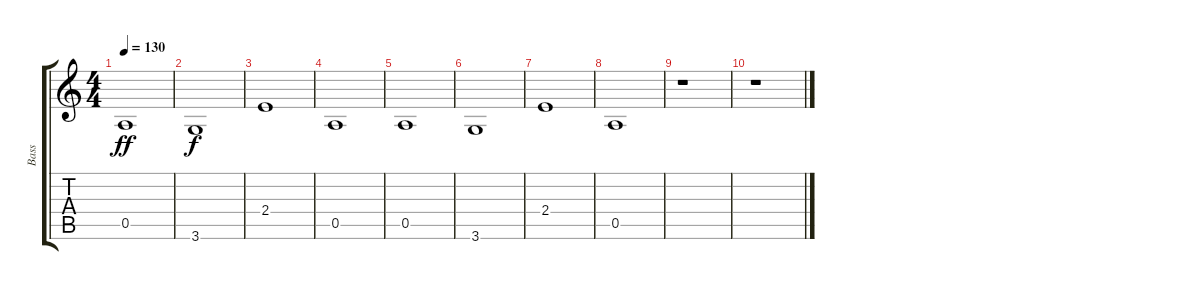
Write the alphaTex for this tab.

\track ("Bass" "Bass") {instrument electricbassfinger}
\staff {score tabs}
\tuning (E4 B3 G3 D3 A2 E2) {hide}
\ts (4 4)
\tempo 130
\clef g2
\ks c
0.5.1{dy ff volume 16} |
3.6.1{dy f} |
2.4.1 |
0.5.1 |
0.5.1 |
3.6.1 |
2.4.1 |
0.5.1 |
r.1 |
r.1
